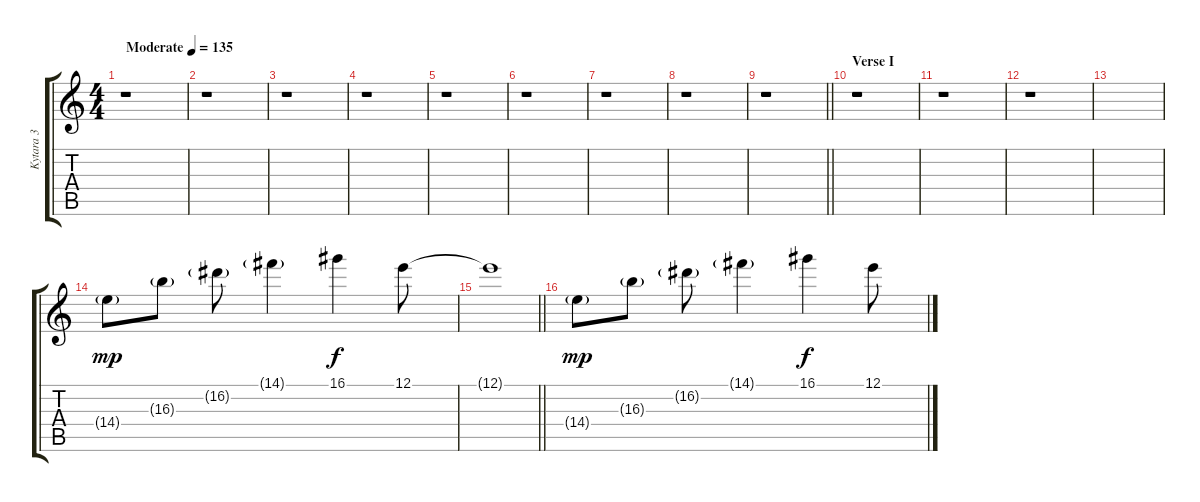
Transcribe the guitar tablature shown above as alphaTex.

\track ("Kytara 3" "Kytara 3") {instrument electricguitarjazz}
\staff {score tabs}
\tuning (E4 B3 G3 D3 A2 E2) {hide}
\ts (4 4)
\tempo (135 "Moderate")
\clef g2
\ks c
r.1{dy mp instrument electricguitarjazz} |
r.1 |
r.1 |
r.1 |
r.1 |
r.1 |
r.1 |
r.1 |
\barLineRight lightlight
r.1 |
\section ("" "Verse I")
r.1 |
r.1 |
r.1 |
|
14.4{g}.8 16.3{g}.8 16.2{g}.8 14.1{g}.4 16.1.4{dy f} 12.1.8 |
\barLineRight lightlight
12.1{t}.1 |
14.4{g}.8{dy mp} 16.3{g}.8 16.2{g}.8 14.1{g}.4 16.1.4{dy f} 12.1.8
